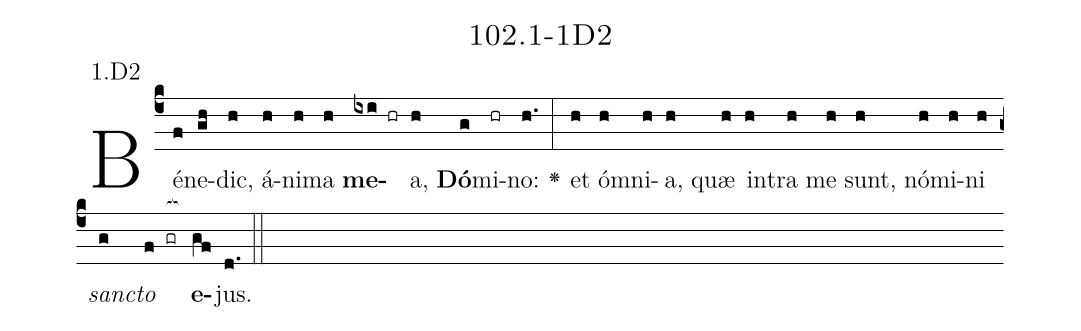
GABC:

name: 102.1-1D2;
annotation: 1.D2;
%%
(c4)Bé(f)ne(gh)dic,(h) á(h)ni(h)ma(h) <b>me</b>(ixi hr)a,(h) <b>Dó</b>(g)mi(hr)no:(h.) <v>\greheightstar</v>(:) et(h) óm(h)ni(h)a,(h) quæ(h) in(h)tra(h) me(h) sunt,(h) nó(h)mi(h)ni(h) <i>sanc</i>(g)<i>to</i>(f gr[ocb:1{]) <b>e</b>(gf[ocb:0}])jus.(d.) (::)


%E(h) u(h) o(g) u(f) a(gf) e.(d.) (::)
